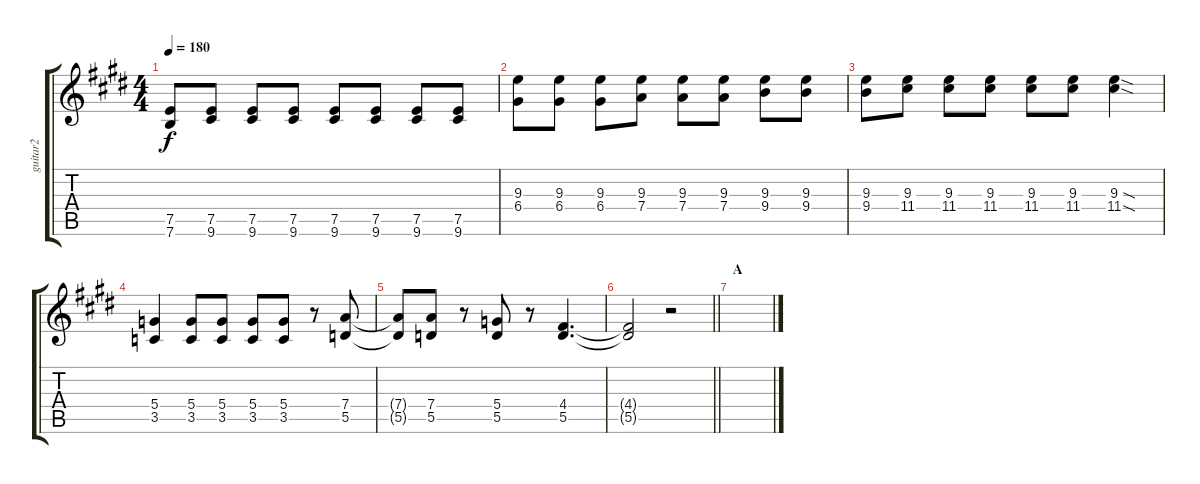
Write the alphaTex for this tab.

\track ("guitar2" "guitar2") {instrument overdrivenguitar}
\staff {score tabs}
\tuning (E4 B3 G3 D3 A2 E2) {hide}
\ts (4 4)
\tempo 180
\clef g2
\ks e
(7.5 7.6).8{dy f} (7.5 9.6).8 (7.5 9.6).8 (7.5 9.6).8 (7.5 9.6).8 (7.5 9.6).8 (7.5 9.6).8 (7.5 9.6).8 |
(9.3 6.4).8 (9.3 6.4).8 (9.3 6.4).8 (9.3 7.4).8 (9.3 7.4).8 (9.3 7.4).8 (9.3 9.4).8 (9.3 9.4).8 |
(9.3 9.4).8 (9.3 11.4).8 (9.3 11.4).8 (9.3 11.4).8 (9.3 11.4).8 (9.3 11.4).8 (9.3{sod} 11.4{sod}).4 |
(5.4 3.5).4 (5.4 3.5).8 (5.4 3.5).8 (5.4 3.5).8 (5.4 3.5).8 r.8 (7.4 5.5).8 |
(7.4{t} 5.5{t}).8 (7.4 5.5).8 r.8 (5.4 5.5).8 r.8 (4.4 5.5).4{d} |
\barLineRight lightlight
(4.4{t} 5.5{t}).2 r.2 |
\section ("" "A")
